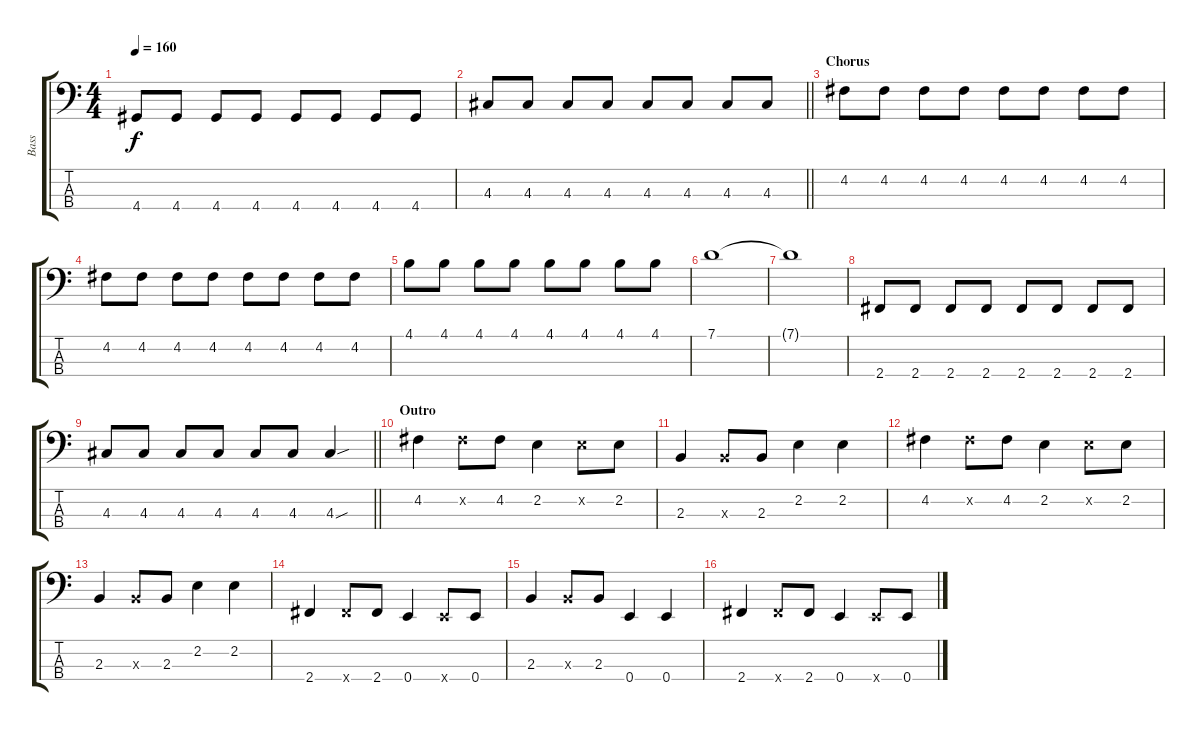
\track ("Bass" "Bass") {instrument electricbasspick}
\staff {score tabs}
\tuning (G2 D2 A1 E1) {hide}
\ts (4 4)
\tempo 160
\clef f4
\ks c
4.4.8{dy f} 4.4.8 4.4.8 4.4.8 4.4.8 4.4.8 4.4.8 4.4.8 |
\barLineRight lightlight
4.3.8 4.3.8 4.3.8 4.3.8 4.3.8 4.3.8 4.3.8 4.3.8 |
\section ("" "Chorus")
4.2.8 4.2.8 4.2.8 4.2.8 4.2.8 4.2.8 4.2.8 4.2.8 |
4.2.8 4.2.8 4.2.8 4.2.8 4.2.8 4.2.8 4.2.8 4.2.8 |
4.1.8 4.1.8 4.1.8 4.1.8 4.1.8 4.1.8 4.1.8 4.1.8 |
7.1.1 |
7.1{t}.1 |
2.4.8 2.4.8 2.4.8 2.4.8 2.4.8 2.4.8 2.4.8 2.4.8 |
\barLineRight lightlight
4.3.8 4.3.8 4.3.8 4.3.8 4.3.8 4.3.8 4.3{sou}.4 |
\section ("" "Outro")
4.2.4 4.2{x}.8 4.2.8 2.2.4 2.2{x}.8 2.2.8 |
2.3.4 2.3{x}.8 2.3.8 2.2.4 2.2.4 |
4.2.4 4.2{x}.8 4.2.8 2.2.4 2.2{x}.8 2.2.8 |
2.3.4 2.3{x}.8 2.3.8 2.2.4 2.2.4 |
2.4.4 2.4{x}.8 2.4.8 0.4.4 0.4{x}.8 0.4.8 |
2.3.4 2.3{x}.8 2.3.8 0.4.4 0.4.4 |
2.4.4 2.4{x}.8 2.4.8 0.4.4 0.4{x}.8 0.4.8
